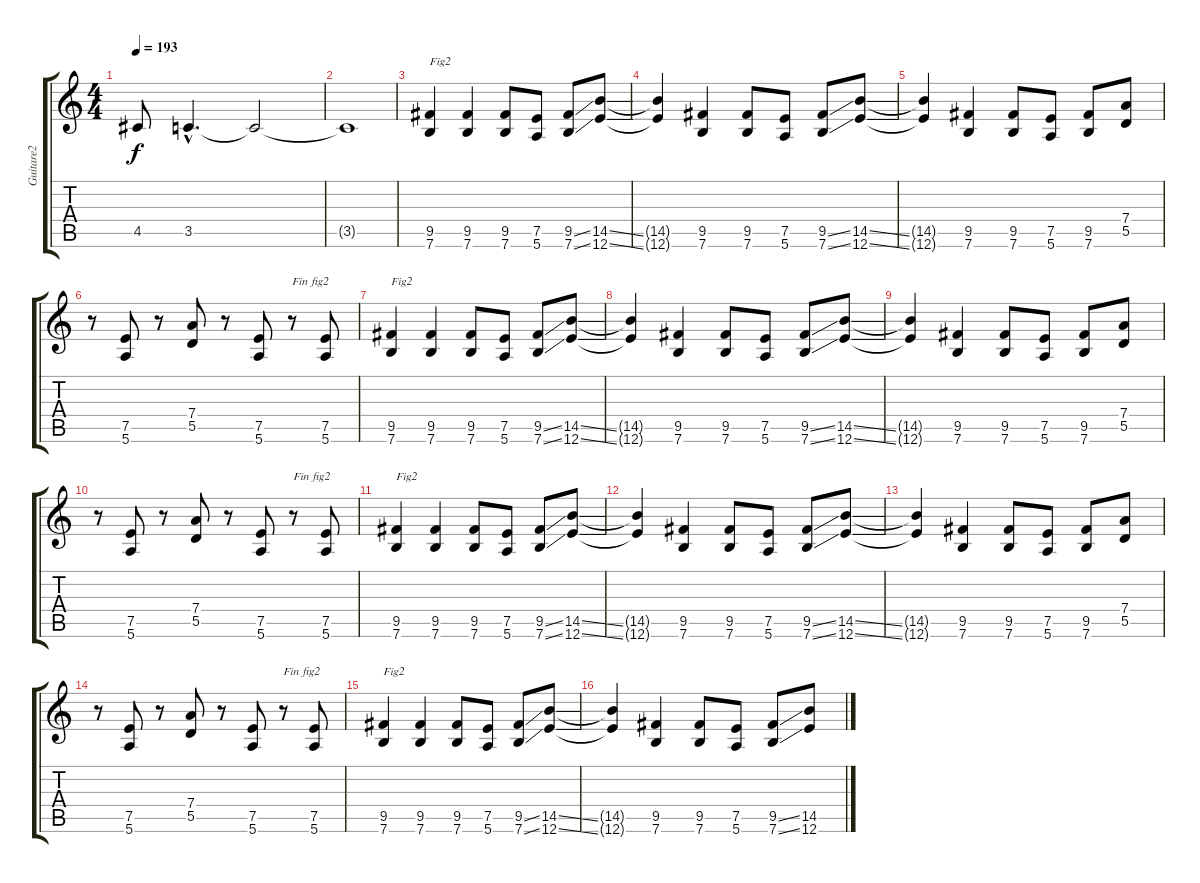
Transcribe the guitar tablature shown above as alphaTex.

\track ("Guitare2" "Guitare2") {instrument distortionguitar}
\staff {score tabs}
\tuning (E4 B3 G3 D3 A2 E2) {hide}
\ts (4 4)
\tempo 193
\clef g2
\ks c
4.5{t}.8{dy f} 3.5{hac}.4{d} 3.5{t}.2 |
3.5{t}.1 |
(9.5 7.6).4{txt "Fig2"} (9.5 7.6).4 (9.5 7.6).8 (7.5 5.6).8 (9.5{ss} 7.6{ss}).8 (14.5{ss} 12.6{ss}).8 |
(14.5{t} 12.6{t}).4 (9.5 7.6).4 (9.5 7.6).8 (7.5 5.6).8 (9.5{ss} 7.6{ss}).8 (14.5{ss} 12.6{ss}).8 |
(14.5{t} 12.6{t}).4 (9.5 7.6).4 (9.5 7.6).8 (7.5 5.6).8 (9.5 7.6).8 (7.4 5.5).8 |
r.8 (7.5 5.6).8 r.8 (7.4 5.5).8 r.8 (7.5 5.6).8 r.8{txt "Fin fig2"} (7.5 5.6).8 |
(9.5 7.6).4{txt "Fig2"} (9.5 7.6).4 (9.5 7.6).8 (7.5 5.6).8 (9.5{ss} 7.6{ss}).8 (14.5{ss} 12.6{ss}).8 |
(14.5{t} 12.6{t}).4 (9.5 7.6).4 (9.5 7.6).8 (7.5 5.6).8 (9.5{ss} 7.6{ss}).8 (14.5{ss} 12.6{ss}).8 |
(14.5{t} 12.6{t}).4 (9.5 7.6).4 (9.5 7.6).8 (7.5 5.6).8 (9.5 7.6).8 (7.4 5.5).8 |
r.8 (7.5 5.6).8 r.8 (7.4 5.5).8 r.8 (7.5 5.6).8 r.8{txt "Fin fig2"} (7.5 5.6).8 |
(9.5 7.6).4{txt "Fig2"} (9.5 7.6).4 (9.5 7.6).8 (7.5 5.6).8 (9.5{ss} 7.6{ss}).8 (14.5{ss} 12.6{ss}).8 |
(14.5{t} 12.6{t}).4 (9.5 7.6).4 (9.5 7.6).8 (7.5 5.6).8 (9.5{ss} 7.6{ss}).8 (14.5{ss} 12.6{ss}).8 |
(14.5{t} 12.6{t}).4 (9.5 7.6).4 (9.5 7.6).8 (7.5 5.6).8 (9.5 7.6).8 (7.4 5.5).8 |
r.8 (7.5 5.6).8 r.8 (7.4 5.5).8 r.8 (7.5 5.6).8 r.8{txt "Fin fig2"} (7.5 5.6).8 |
(9.5 7.6).4{txt "Fig2"} (9.5 7.6).4 (9.5 7.6).8 (7.5 5.6).8 (9.5{ss} 7.6{ss}).8 (14.5{ss} 12.6{ss}).8 |
(14.5{t} 12.6{t}).4 (9.5 7.6).4 (9.5 7.6).8 (7.5 5.6).8 (9.5{ss} 7.6{ss}).8 (14.5{ss} 12.6{ss}).8
